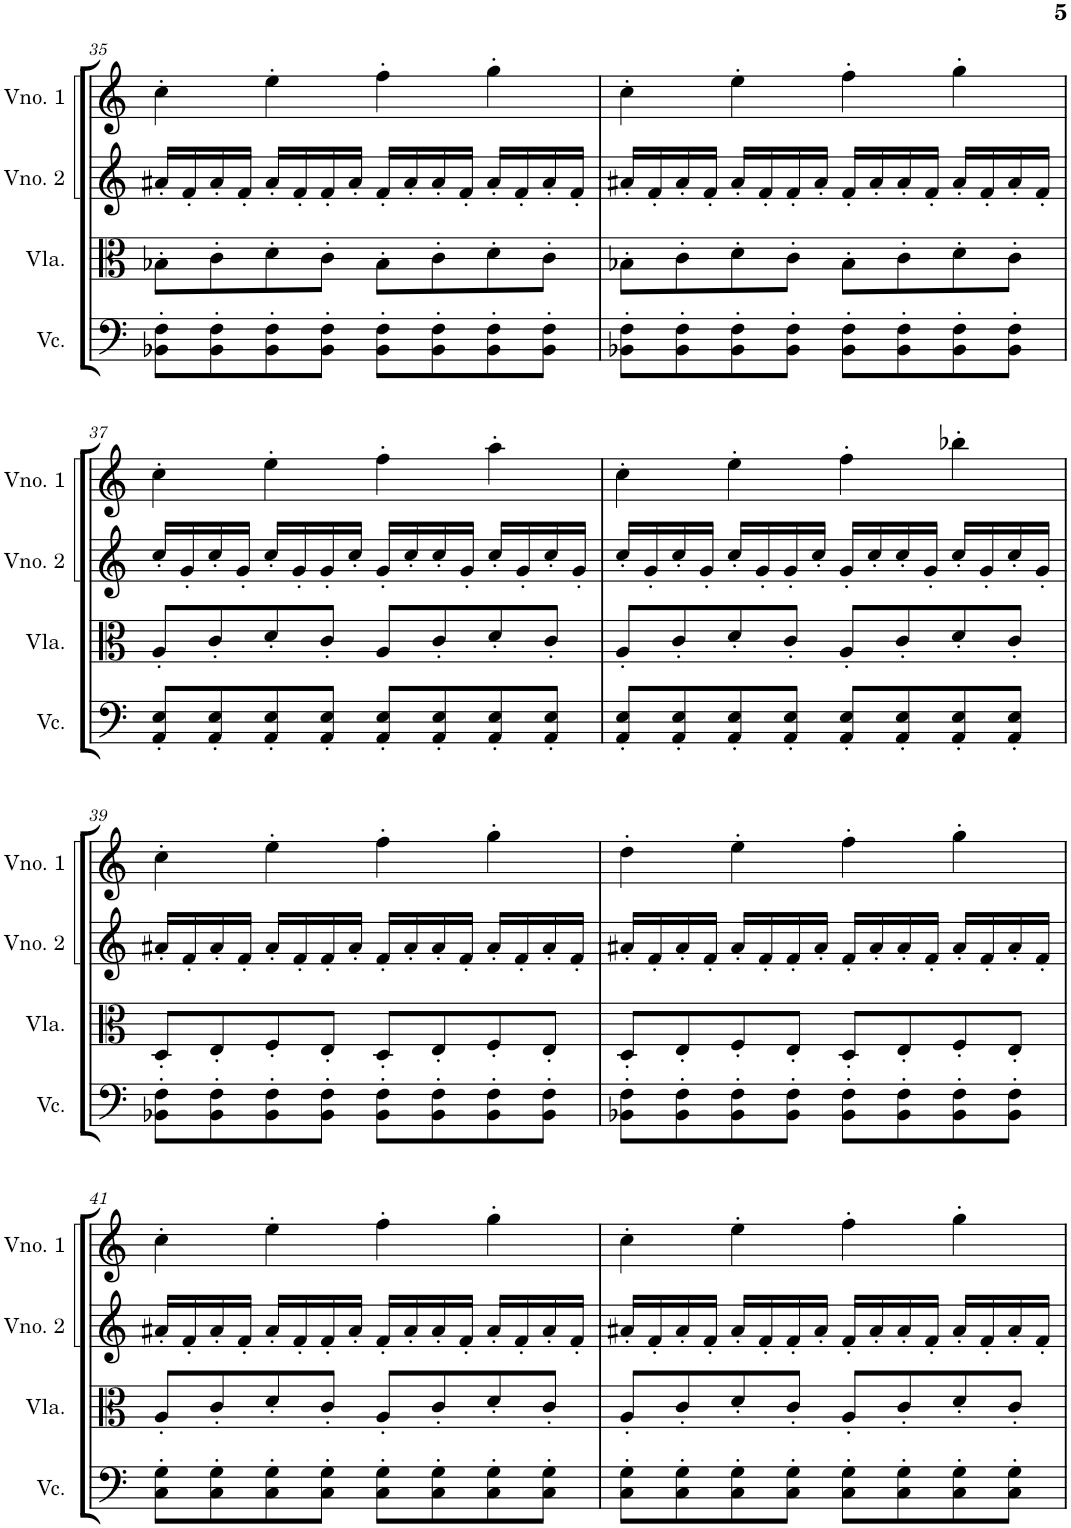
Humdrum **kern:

**kern	**kern	**kern	**kern
*part4	*part3	*part2	*part1
*staff4	*staff3	*staff2	*staff1
*I"Violoncelo	*I"Viola	*I"Violino 2	*I"Violino 1
*I'Vc.	*I'Vla.	*I'Vno. 2	*I'Vno. 1
!!LO:PB:g=z
*clefF4	*clefC3	*clefG2	*clefG2
*k[]	*k[]	*k[]	*k[]
*M4/4	*M4/4	*M4/4	*M4/4
=35	=35	=35	=35
8BB-X\' 8F\'L	8B-X'\L	16a#X'/LL	4cc'\
.	.	16f'/	.
8BB-\' 8F\'	8c'\	16a#'/	.
.	.	16f'/JJ	.
8BB-\' 8F\'	8d'\	16a#'/LL	4ee'\
.	.	16f'/	.
8BB-\' 8F\'J	8c'\J	16f'/	.
.	.	16a#'/JJ	.
8BB-\' 8F\'L	8B-'\L	16f'/LL	4ff'\
.	.	16a#'/	.
8BB-\' 8F\'	8c'\	16a#'/	.
.	.	16f'/JJ	.
8BB-\' 8F\'	8d'\	16a#'/LL	4gg'\
.	.	16f'/	.
8BB-\' 8F\'J	8c'\J	16a#'/	.
.	.	16f'/JJ	.
=36	=36	=36	=36
8BB-X\' 8F\'L	8B-X'\L	16a#X'/LL	4cc'\
.	.	16f'/	.
8BB-\' 8F\'	8c'\	16a#'/	.
.	.	16f'/JJ	.
8BB-\' 8F\'	8d'\	16a#'/LL	4ee'\
.	.	16f'/	.
8BB-\' 8F\'J	8c'\J	16f'/	.
.	.	16a#'/JJ	.
8BB-\' 8F\'L	8B-'\L	16f'/LL	4ff'\
.	.	16a#'/	.
8BB-\' 8F\'	8c'\	16a#'/	.
.	.	16f'/JJ	.
8BB-\' 8F\'	8d'\	16a#'/LL	4gg'\
.	.	16f'/	.
8BB-\' 8F\'J	8c'\J	16a#'/	.
.	.	16f'/JJ	.
!!LO:LB:g=z
=37	=37	=37	=37
8AA/' 8E/'L	8A'/L	16cc'/LL	4cc'\
.	.	16g'/	.
8AA/' 8E/'	8c'/	16cc'/	.
.	.	16g'/JJ	.
8AA/' 8E/'	8d'/	16cc'/LL	4ee'\
.	.	16g'/	.
8AA/' 8E/'J	8c'/J	16g'/	.
.	.	16cc'/JJ	.
8AA/' 8E/'L	8A'/L	16g'/LL	4ff'\
.	.	16cc'/	.
8AA/' 8E/'	8c'/	16cc'/	.
.	.	16g'/JJ	.
8AA/' 8E/'	8d'/	16cc'/LL	4aa'\
.	.	16g'/	.
8AA/' 8E/'J	8c'/J	16cc'/	.
.	.	16g'/JJ	.
=38	=38	=38	=38
8AA/' 8E/'L	8A'/L	16cc'/LL	4cc'\
.	.	16g'/	.
8AA/' 8E/'	8c'/	16cc'/	.
.	.	16g'/JJ	.
8AA/' 8E/'	8d'/	16cc'/LL	4ee'\
.	.	16g'/	.
8AA/' 8E/'J	8c'/J	16g'/	.
.	.	16cc'/JJ	.
8AA/' 8E/'L	8A'/L	16g'/LL	4ff'\
.	.	16cc'/	.
8AA/' 8E/'	8c'/	16cc'/	.
.	.	16g'/JJ	.
8AA/' 8E/'	8d'/	16cc'/LL	4bb-X'\
.	.	16g'/	.
8AA/' 8E/'J	8c'/J	16cc'/	.
.	.	16g'/JJ	.
!!LO:LB:g=z
=39	=39	=39	=39
8BB-X\' 8F\'L	8D'/L	16a#X'/LL	4cc'\
.	.	16f'/	.
8BB-\' 8F\'	8E'/	16a#'/	.
.	.	16f'/JJ	.
8BB-\' 8F\'	8F'/	16a#'/LL	4ee'\
.	.	16f'/	.
8BB-\' 8F\'J	8E'/J	16f'/	.
.	.	16a#'/JJ	.
8BB-\' 8F\'L	8D'/L	16f'/LL	4ff'\
.	.	16a#'/	.
8BB-\' 8F\'	8E'/	16a#'/	.
.	.	16f'/JJ	.
8BB-\' 8F\'	8F'/	16a#'/LL	4gg'\
.	.	16f'/	.
8BB-\' 8F\'J	8E'/J	16a#'/	.
.	.	16f'/JJ	.
=40	=40	=40	=40
8BB-X\' 8F\'L	8D'/L	16a#X'/LL	4dd'\
.	.	16f'/	.
8BB-\' 8F\'	8E'/	16a#'/	.
.	.	16f'/JJ	.
8BB-\' 8F\'	8F'/	16a#'/LL	4ee'\
.	.	16f'/	.
8BB-\' 8F\'J	8E'/J	16f'/	.
.	.	16a#'/JJ	.
8BB-\' 8F\'L	8D'/L	16f'/LL	4ff'\
.	.	16a#'/	.
8BB-\' 8F\'	8E'/	16a#'/	.
.	.	16f'/JJ	.
8BB-\' 8F\'	8F'/	16a#'/LL	4gg'\
.	.	16f'/	.
8BB-\' 8F\'J	8E'/J	16a#'/	.
.	.	16f'/JJ	.
!!LO:LB:g=z
=41	=41	=41	=41
8C\' 8G\'L	8A'/L	16a#X'/LL	4cc'\
.	.	16f'/	.
8C\' 8G\'	8c'/	16a#'/	.
.	.	16f'/JJ	.
8C\' 8G\'	8d'/	16a#'/LL	4ee'\
.	.	16f'/	.
8C\' 8G\'J	8c'/J	16f'/	.
.	.	16a#'/JJ	.
8C\' 8G\'L	8A'/L	16f'/LL	4ff'\
.	.	16a#'/	.
8C\' 8G\'	8c'/	16a#'/	.
.	.	16f'/JJ	.
8C\' 8G\'	8d'/	16a#'/LL	4gg'\
.	.	16f'/	.
8C\' 8G\'J	8c'/J	16a#'/	.
.	.	16f'/JJ	.
=42	=42	=42	=42
8C\' 8G\'L	8A'/L	16a#X'/LL	4cc'\
.	.	16f'/	.
8C\' 8G\'	8c'/	16a#'/	.
.	.	16f'/JJ	.
8C\' 8G\'	8d'/	16a#'/LL	4ee'\
.	.	16f'/	.
8C\' 8G\'J	8c'/J	16f'/	.
.	.	16a#'/JJ	.
8C\' 8G\'L	8A'/L	16f'/LL	4ff'\
.	.	16a#'/	.
8C\' 8G\'	8c'/	16a#'/	.
.	.	16f'/JJ	.
8C\' 8G\'	8d'/	16a#'/LL	4gg'\
.	.	16f'/	.
8C\' 8G\'J	8c'/J	16a#'/	.
.	.	16f'/JJ	.
=	=	=	=
*-	*-	*-	*-
